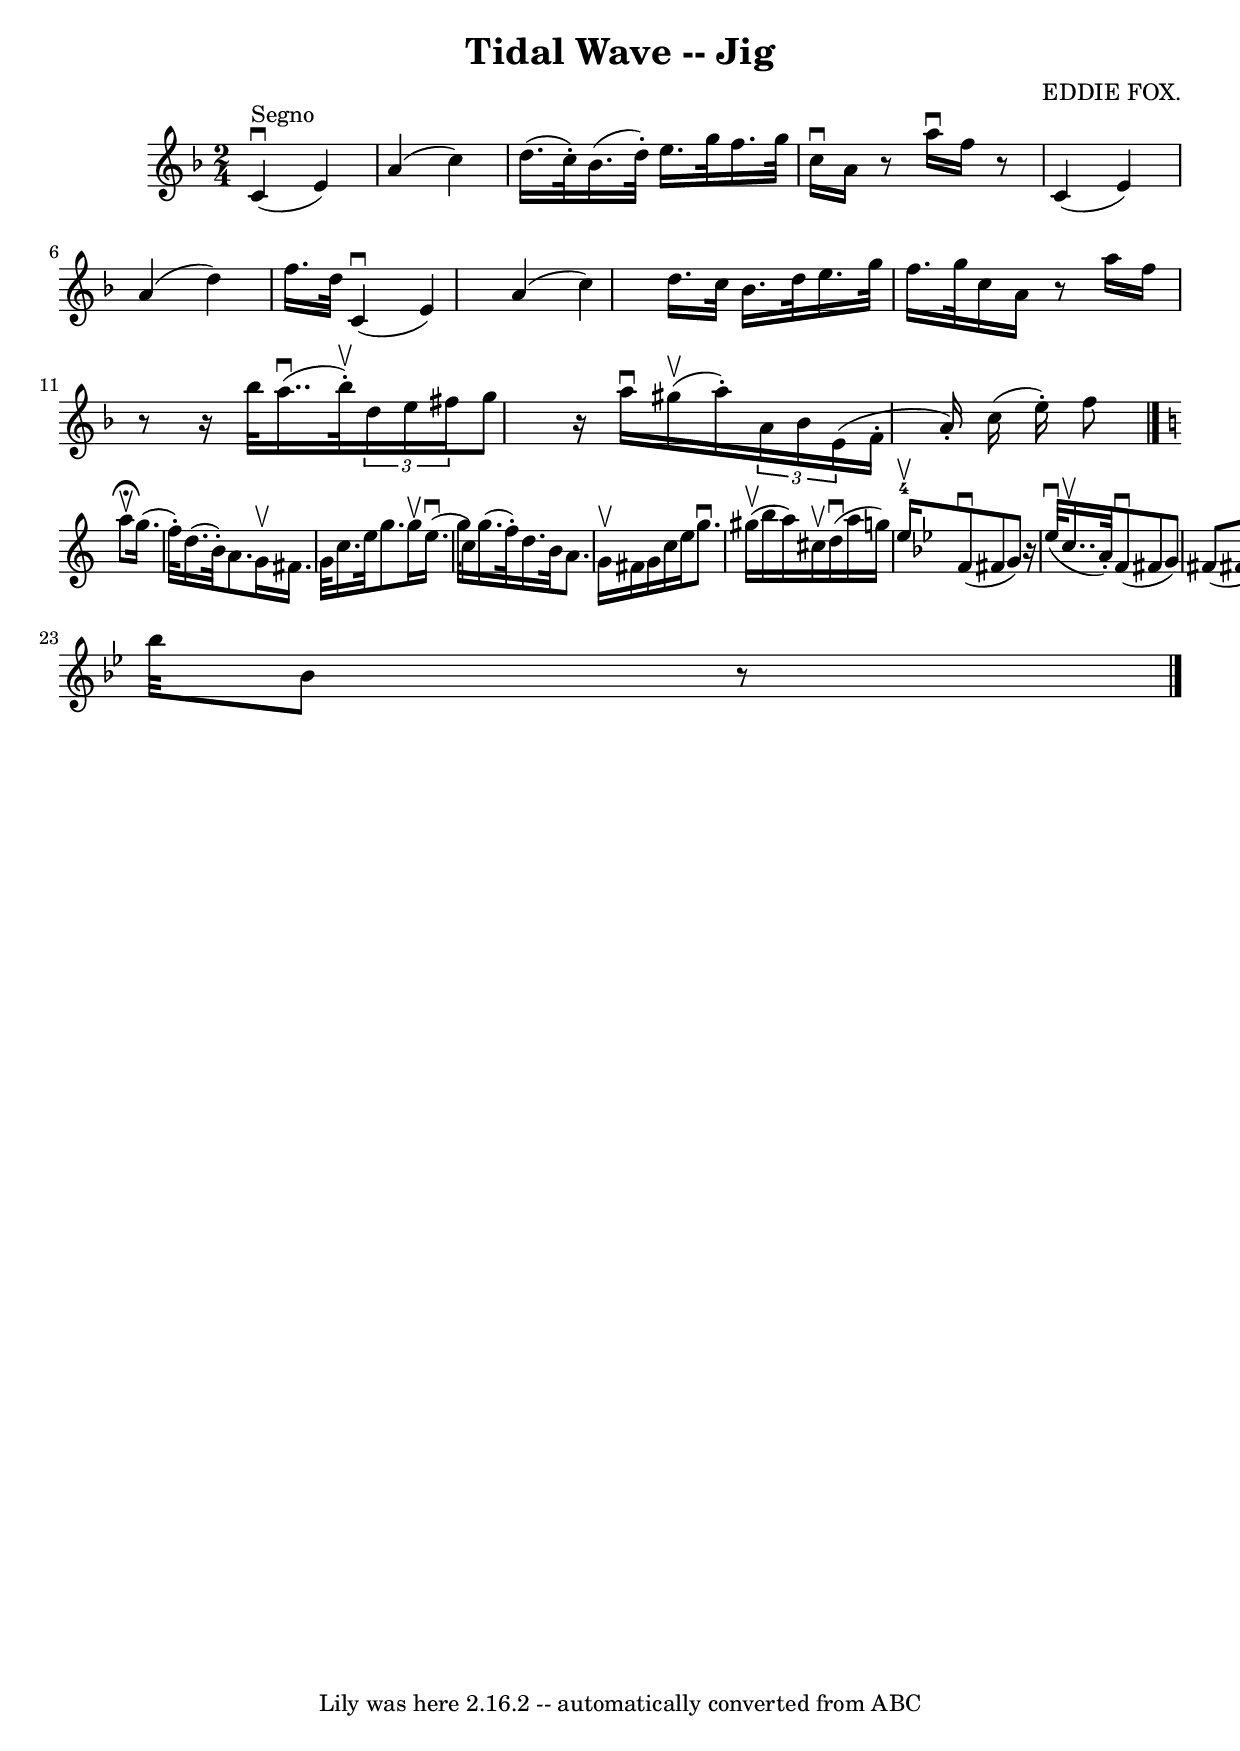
\version "2.16.2"
\include "Mammoth.ily"
\header {
  %% book = "Ryan's Mammoth Collection"
  composer = "EDDIE FOX."
  crossRefNumber = "1"
  footnotes = "\\\\112 629"
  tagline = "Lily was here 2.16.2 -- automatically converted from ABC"
  title = "Tidal Wave -- Jig"

}
voicedefault =  {


  \time 2/4 
  \key f \major
 c'4^"Segno"^\downbow(e'4)   |
  a'4 (
  c''4)   |
  d''16. (c''32 -.) bes'16. (d''32 -.)   
  e''16. g''32 f''16. g''32    |
  c''16^\downbow a'16    r8   
  a''16^\downbow f''16    r8   |
  c'4 (e'4)   |
  a'4 
  (d''4)   |
  f''16. d''32 c'4^\downbow(e'4)   
  |
  a'4 (c''4)   |
  d''16. c''32 bes'16. d''32    
  e''16. g''32 f''16. g''32    |
  c''16 a'16    r8 a''16    
  f''16    r8   |
  r16 bes''32 a''16.. (^\downbow bes''32 
  ^\upbow-.)   \times 2/3 { d''16 e''16 fis''16  
			  } g''8    |
  
  r16 a''16^\downbow gis''16 (^\upbow a''16 -.)   \times 2/3 { a'16    
							       bes'16 e'16 (
							     } f'16 -.(a'16 -.) c''16 (e''16 -.)   
  f''8    \bar "|."   
  \key c \major
 a''8^\fermata^\upbow |
  g''16. (
  f''32 -.) d''16. (b'32 -.) a'8. g'16^\upbow   |
  
  fis'16. g'32 c''16. e''32 g''8. g''16^\upbow   |
  
  e''16. (^\downbow(g''32 c''16) g''16. (f''32 -.) d''16.    
  b'32 a'8. g'16^\upbow   |
  fis'16 g'16 c''16 e''16    
  g''8.^\downbow gis''16 (^\upbow   |
  b''16 a''16)   
  cis''16^\upbow d''16^\downbow(a''16 g''16)       |
  
  e''16-4^\upbow)   
  \key bes \major f'8^\downbow(fis'8 g'8)     
  r16 ees''32^\downbow(c''16..^\upbow a'32 -.)   |
  f'8 
  ^\downbow(fis'8 g'8) fis'8 (fis'!8 g'8) ees''8 
  ^\downbow fis''8^\downbow(|
  g''16) bes'16. d''32    
  f''16. bes''32 bes'8    r8       \bar "|."   

}

\score{
  <<

    \context Staff="default"
    {
      \voicedefault 
      
    }

  >>
  \layout {
    
  }
  \midi {
  }

}
